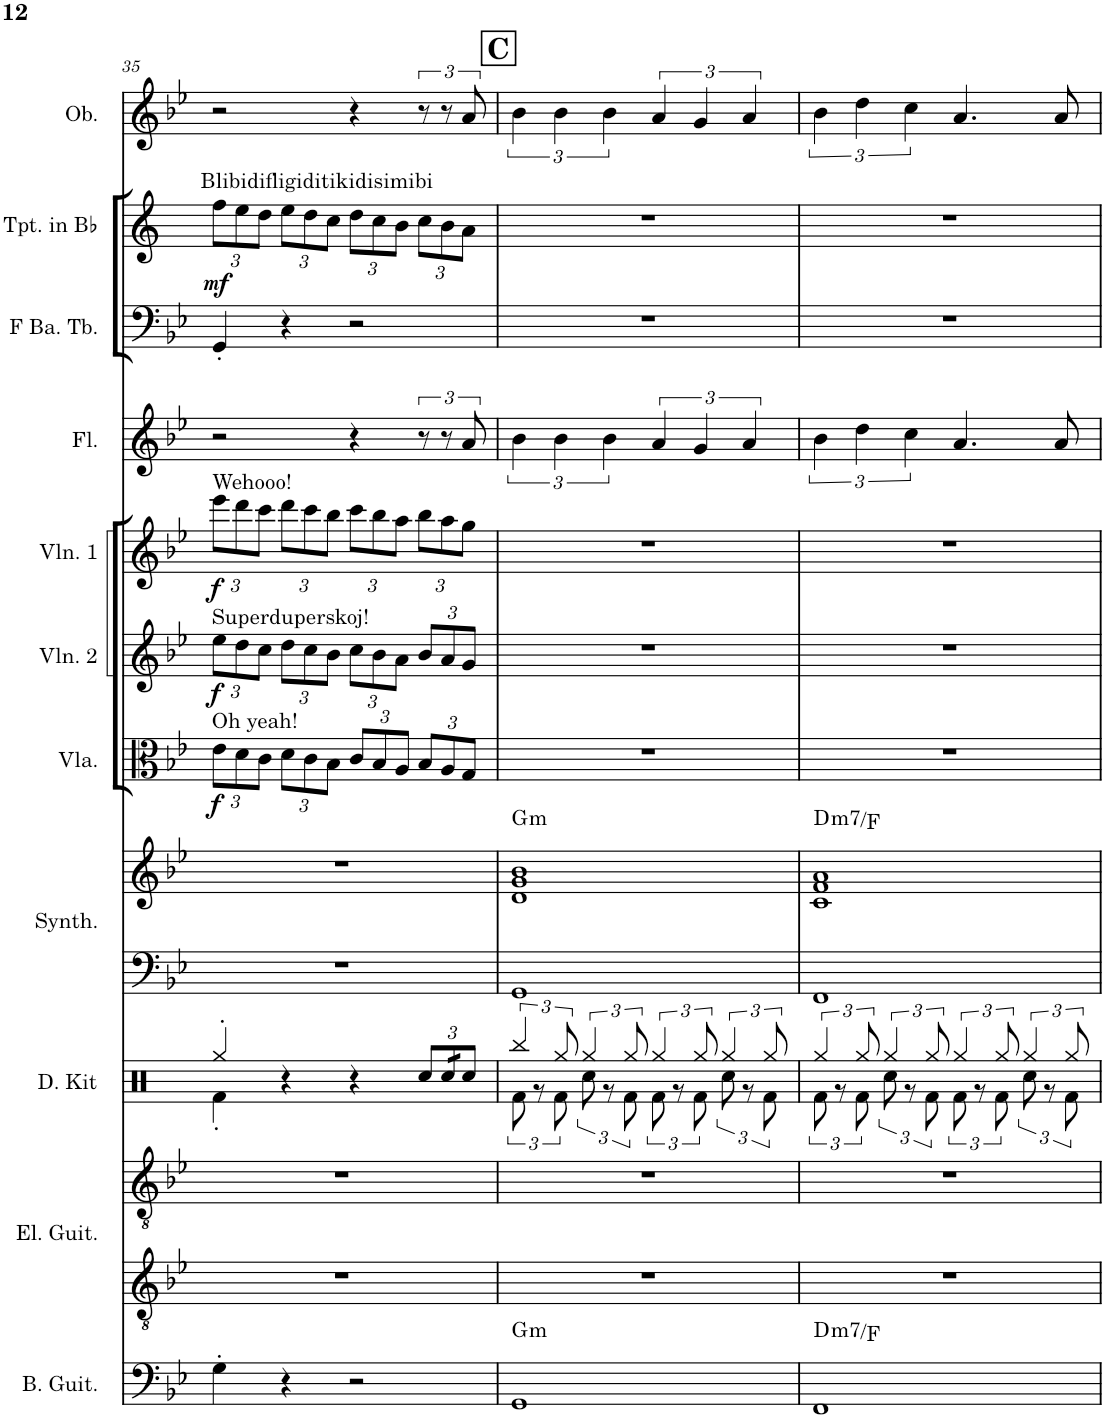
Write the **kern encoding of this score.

**kern	**harte	**kern	**kern	**kern	**kern	**kern	**harte	**kern	**dynam	**kern	**dynam	**kern	**dynam	**kern	**kern	**kern	**dynam	**kern
*part11	*part11	*part10	*part10	*part9	*part8	*part8	*part8	*part7	*part7	*part6	*part6	*part5	*part5	*part4	*part3	*part2	*part2	*part1
*staff13	*	*staff12	*staff11	*staff10	*staff9	*staff8	*	*staff7	*staff7	*staff6	*staff6	*staff5	*staff5	*staff4	*staff3	*staff2	*staff2	*staff1
*I"Bass Guitar	*	*I"Electric Guitar	*	*I"Drum Kit	*I"Choir Synthesizer	*	*	*I"Viola	*	*I"Violin 2	*	*I"Violin 1	*	*I"Flute	*I"F Bass Tuba	*I"Trumpet in Bb	*	*I"Oboe
*I'B. Guit.	*	*I'El. Guit.	*	*I'D. Kit	*I'Synth.	*	*	*I'Vla.	*	*I'Vln. 2	*	*I'Vln. 1	*	*I'Fl.	*I'F Ba. Tb.	*I'Tpt. in Bb	*	*I'Ob.
!!LO:PB:g=z
*clefF4	*	*clefGv2	*clefGv2	*clefX	*clefF4	*clefG2	*	*clefC3	*	*clefG2	*	*clefG2	*	*clefG2	*clefF4	*clefG2	*	*clefG2
*Trd7c12	*	*	*	*	*	*	*	*	*	*	*	*	*	*	*	*Trd1c2	*	*
*k[b-e-]	*	*k[b-e-]	*k[b-e-]	*k[]	*k[b-e-]	*k[b-e-]	*	*k[b-e-]	*	*k[b-e-]	*	*k[b-e-]	*	*k[b-e-]	*k[b-e-]	*k[]	*	*k[b-e-]
*M4/4	*	*M4/4	*M4/4	*M4/4	*M4/4	*M4/4	*	*M4/4	*	*M4/4	*	*M4/4	*	*M4/4	*M4/4	*M4/4	*	*M4/4
=35	=35	=35	=35	=35	=35	=35	=35	=35	=35	=35	=35	=35	=35	=35	=35	=35	=35	=35
*	*	*	*	*^	*	*	*	*	*	*	*	*	*	*	*	*	*	*
*	*	*	*	*	*	*	*	*	*Xbrackettup	*	*Xbrackettup	*	*Xbrackettup	*	*	*	*Xbrackettup	*	*
!	!	!	!	!	!	!	!	!	!	!	!	!	!	!	!	!	!LO:TX:a:t=Blibidifligiditikidisimibi	!	!
!	!	!	!	!	!	!	!	!	!	!	!	!	!LO:TX:a:t=Wehooo!	!	!	!	!	!	!
!	!	!	!	!	!	!	!	!	!	!	!LO:TX:a:t=Superduperskoj!	!	!	!	!	!	!	!	!
!	!	!	!	!	!	!	!	!	!LO:TX:a:t=Oh yeah!	!	!	!	!	!	!	!	!	!	!
!	!	!	!	!	!	!	!	!	!	!LO:DY:b	!	!LO:DY:b	!	!LO:DY:b	!	!	!	!LO:DY:b	!
4G'\	.	1r	1r	4Rgg'/	4Rf'\	1r	1r	.	12e-\L	f	12ee-\L	f	12eee-\L	f	2r	4GG'/	12ff\L	mf	2r
.	.	.	.	.	.	.	.	.	12d\	.	12dd\	.	12ddd\	.	.	.	12ee\	.	.
.	.	.	.	.	.	.	.	.	12c\J	.	12cc\J	.	12ccc\J	.	.	.	12dd\J	.	.
4r	.	.	.	4r	2.ryy	.	.	.	12d\L	.	12dd\L	.	12ddd\L	.	.	4r	12ee\L	.	.
.	.	.	.	.	.	.	.	.	12c\	.	12cc\	.	12ccc\	.	.	.	12dd\	.	.
.	.	.	.	.	.	.	.	.	12B-\J	.	12b-\J	.	12bb-\J	.	.	.	12cc\J	.	.
2r	.	.	.	4r	.	.	.	.	12c/L	.	12cc\L	.	12ccc\L	.	4r	2r	12dd\L	.	4r
.	.	.	.	.	.	.	.	.	12B-/	.	12b-\	.	12bb-\	.	.	.	12cc\	.	.
.	.	.	.	.	.	.	.	.	12A/J	.	12a\J	.	12aa\J	.	.	.	12b\J	.	.
*	*	*	*	*Xbrackettup	*	*	*	*	*	*	*	*	*	*	*	*	*	*	*
.	.	.	.	12Rcc/L	.	.	.	.	12B-/L	.	12b-/L	.	12bb-\L	.	12r	.	12cc\L	.	12r
*	*	*	*	*tremolo	*	*	*	*	*	*	*	*	*	*	*	*	*	*	*
.	.	.	.	24Rcc/	.	.	.	.	12A/	.	12a/	.	12aa\	.	12r	.	12b\	.	12r
.	.	.	.	24Rcc/	.	.	.	.	.	.	.	.	.	.	.	.	.	.	.
*	*	*	*	*Xtremolo	*	*	*	*	*	*	*	*	*	*	*	*	*	*	*
.	.	.	.	12Rcc/J	.	.	.	.	12G/J	.	12g/J	.	12gg\J	.	12a/	.	12a\J	.	12a/
!!LO:REH:place=s1:a:B:cj:fs=14:t=C
=36	=36	=36	=36	=36	=36	=36	=36	=36	=36	=36	=36	=36	=36	=36	=36	=36	=36	=36	=36
*	*	*	*	*brackettup	*	*	*	*	*	*	*	*	*	*	*	*	*	*	*
!	!LO:H:kt=m	!	!	!	!	!	!	!LO:H:kt=m	!	!	!	!	!	!	!	!	!	!	!
1GG	G:min	1r	1r	6Rbb/	12Rf\	1GG	1d 1g 1b-	G:min	1r	.	1r	.	1r	.	6b-\	1r	1r	.	6b-\
.	.	.	.	.	12r	.	.	.	.	.	.	.	.	.	.	.	.	.	.
.	.	.	.	12Rgg/	12Rf\	.	.	.	.	.	.	.	.	.	6b-\	.	.	.	6b-\
.	.	.	.	6Rgg/	12Rcc\	.	.	.	.	.	.	.	.	.	.	.	.	.	.
.	.	.	.	.	12r	.	.	.	.	.	.	.	.	.	6b-\	.	.	.	6b-\
.	.	.	.	12Rgg/	12Rf\	.	.	.	.	.	.	.	.	.	.	.	.	.	.
.	.	.	.	6Rgg/	12Rf\	.	.	.	.	.	.	.	.	.	6a/	.	.	.	6a/
.	.	.	.	.	12r	.	.	.	.	.	.	.	.	.	.	.	.	.	.
.	.	.	.	12Rgg/	12Rf\	.	.	.	.	.	.	.	.	.	6g/	.	.	.	6g/
.	.	.	.	6Rgg/	12Rcc\	.	.	.	.	.	.	.	.	.	.	.	.	.	.
.	.	.	.	.	12r	.	.	.	.	.	.	.	.	.	6a/	.	.	.	6a/
.	.	.	.	12Rgg/	12Rf\	.	.	.	.	.	.	.	.	.	.	.	.	.	.
=37	=37	=37	=37	=37	=37	=37	=37	=37	=37	=37	=37	=37	=37	=37	=37	=37	=37	=37	=37
!	!LO:H:kt=m7	!	!	!	!	!	!	!LO:H:kt=m7	!	!	!	!	!	!	!	!	!	!	!
1FF	D:min7/b3	1r	1r	6Rgg/	12Rf\	1FF	1c 1f 1a	D:min7/b3	1r	.	1r	.	1r	.	6b-\	1r	1r	.	6b-\
.	.	.	.	.	12r	.	.	.	.	.	.	.	.	.	.	.	.	.	.
.	.	.	.	12Rgg/	12Rf\	.	.	.	.	.	.	.	.	.	6dd\	.	.	.	6dd\
.	.	.	.	6Rgg/	12Rcc\	.	.	.	.	.	.	.	.	.	.	.	.	.	.
.	.	.	.	.	12r	.	.	.	.	.	.	.	.	.	6cc\	.	.	.	6cc\
.	.	.	.	12Rgg/	12Rf\	.	.	.	.	.	.	.	.	.	.	.	.	.	.
.	.	.	.	6Rgg/	12Rf\	.	.	.	.	.	.	.	.	.	4.a/	.	.	.	4.a/
.	.	.	.	.	12r	.	.	.	.	.	.	.	.	.	.	.	.	.	.
.	.	.	.	12Rgg/	12Rf\	.	.	.	.	.	.	.	.	.	.	.	.	.	.
.	.	.	.	6Rgg/	12Rcc\	.	.	.	.	.	.	.	.	.	.	.	.	.	.
.	.	.	.	.	12r	.	.	.	.	.	.	.	.	.	.	.	.	.	.
.	.	.	.	.	.	.	.	.	.	.	.	.	.	.	8a/	.	.	.	8a/
.	.	.	.	12Rgg/	12Rf\	.	.	.	.	.	.	.	.	.	.	.	.	.	.
*	*	*	*	*v	*v	*	*	*	*	*	*	*	*	*	*	*	*	*	*
=	=	=	=	=	=	=	=	=	=	=	=	=	=	=	=	=	=	=
*-	*-	*-	*-	*-	*-	*-	*-	*-	*-	*-	*-	*-	*-	*-	*-	*-	*-	*-
